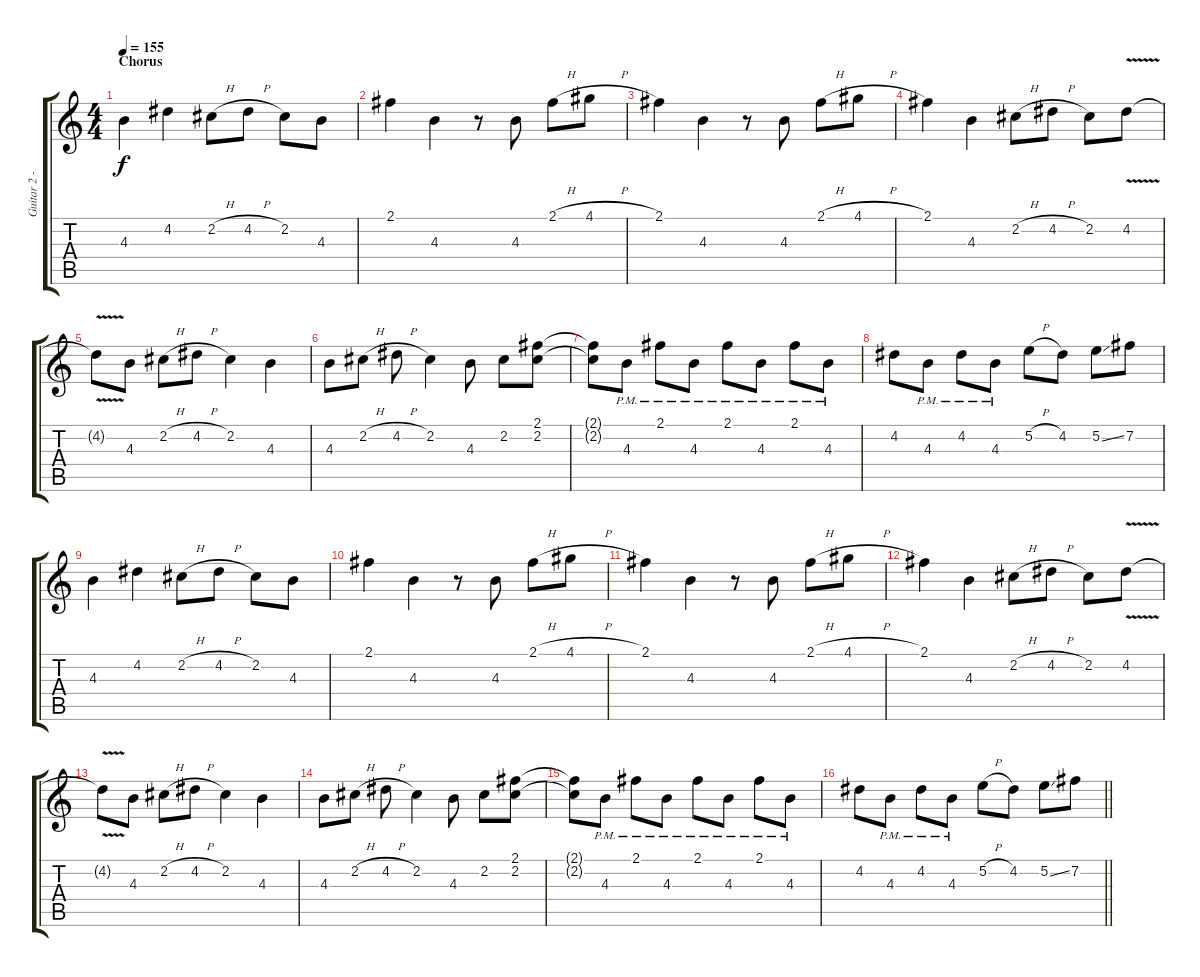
\track ("Guitar 2 - Overdrive" "Guitar 2 -") {instrument overdrivenguitar}
\staff {score tabs}
\tuning (E4 B3 G3 D3 A2 D2) {hide}
\ts (4 4)
\section ("" "Chorus")
\tempo 155
\clef g2
\ks c
4.3.4{dy f} 4.2.4 2.2{h}.8 4.2{h}.8 2.2.8 4.3.8 |
2.1.4 4.3.4 r.8 4.3.8 2.1{h}.8 4.1{h}.8 |
2.1.4 4.3.4 r.8 4.3.8 2.1{h}.8 4.1{h}.8 |
2.1.4 4.3.4 2.2{h}.8 4.2{h}.8 2.2.8 4.2{v}.8 |
4.2{t}.8 4.3.8 2.2{h}.8 4.2{h}.8 2.2.4 4.3.4 |
4.3.8 2.2{h}.8 4.2{h}.8 2.2.4 4.3.8 2.2.8 (2.1 2.2).8 |
(2.1{t} 2.2{t}).8 4.3{pm}.8 2.1{pm}.8 4.3{pm}.8 2.1{pm}.8 4.3{pm}.8 2.1{pm}.8 4.3{pm}.8 |
4.2.8 4.3{pm}.8 4.2{pm}.8 4.3{pm}.8 5.2{h}.8 4.2.8 5.2{ss}.8 7.2.8 |
4.3.4 4.2.4 2.2{h}.8 4.2{h}.8 2.2.8 4.3.8 |
2.1.4 4.3.4 r.8 4.3.8 2.1{h}.8 4.1{h}.8 |
2.1.4 4.3.4 r.8 4.3.8 2.1{h}.8 4.1{h}.8 |
2.1.4 4.3.4 2.2{h}.8 4.2{h}.8 2.2.8 4.2{v}.8 |
4.2{t}.8 4.3.8 2.2{h}.8 4.2{h}.8 2.2.4 4.3.4 |
4.3.8 2.2{h}.8 4.2{h}.8 2.2.4 4.3.8 2.2.8 (2.1 2.2).8 |
(2.1{t} 2.2{t}).8 4.3{pm}.8 2.1{pm}.8 4.3{pm}.8 2.1{pm}.8 4.3{pm}.8 2.1{pm}.8 4.3{pm}.8 |
\barLineRight lightlight
4.2.8 4.3{pm}.8 4.2{pm}.8 4.3{pm}.8 5.2{h}.8 4.2.8 5.2{ss}.8 7.2.8
